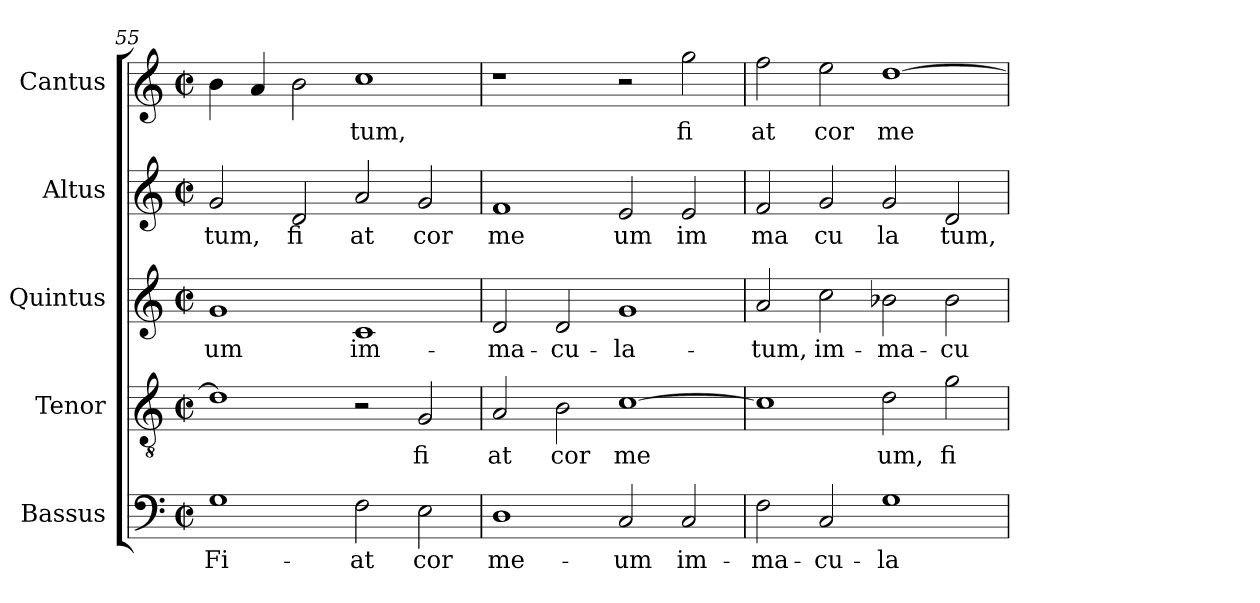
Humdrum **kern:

**kern	**text	**kern	**text	**kern	**text	**kern	**text	**kern	**text
*part5	*part5	*part4	*part4	*part3	*part3	*part2	*part2	*part1	*part1
*staff5	*staff5	*staff4	*staff4	*staff3	*staff3	*staff2	*staff2	*staff1	*staff1
*I"Bassus	*	*I"Tenor	*	*I"Quintus	*	*I"Altus	*	*I"Cantus	*
!!LO:PB:g=z
*clefF4	*	*clefGv2	*	*clefG2	*	*clefG2	*	*clefG2	*
*k[]	*	*k[]	*	*k[]	*	*k[]	*	*k[]	*
*C:	*	*C:	*	*C:	*	*C:	*	*C:	*
*M2/2	*	*M2/2	*	*M2/2	*	*M2/2	*	*M2/2	*
*met(c|)	*	*met(c|)	*	*met(c|)	*	*met(c|)	*	*met(c|)	*
=55	=55	=55	=55	=55	=55	=55	=55	=55	=55
!	!LO:LY:b:cj	!	!LO:LY:b:cj	!	!LO:LY:b:cj	!	!LO:LY:b:cj	!	!LO:LY:b:cj
1G	Fi-	1d]	.	1g	um	2g/	tum,	4b\	.
!	!	!	!	!	!	!	!	!	!LO:LY:b:cj
.	.	.	.	.	.	.	.	4a/	.
!	!	!	!	!	!	!	!LO:LY:b:cj	!	!LO:LY:b:cj
.	.	.	.	.	.	2d/	fi	2b\	.
!	!LO:LY:b:cj	!	!	!	!LO:LY:b:cj	!	!LO:LY:b:cj	!	!LO:LY:b:cj
2F\	-at	2r	.	1c	im-	2a/	at	1cc	tum,
!	!LO:LY:b:cj	!	!LO:LY:b:cj	!	!	!	!LO:LY:b:cj	!	!
2E\	cor	2G/	fi	.	.	2g/	cor	.	.
=56	=56	=56	=56	=56	=56	=56	=56	=56	=56
!	!LO:LY:b:cj	!	!LO:LY:b:cj	!	!LO:LY:b:cj	!	!LO:LY:b:cj	!	!
1D	me-	2A/	at	2d/	-ma-	1f	me	1r	.
!	!	!	!LO:LY:b:cj	!	!LO:LY:b:cj	!	!	!	!
.	.	2B\	cor	2d/	-cu-	.	.	.	.
!	!LO:LY:b:cj	!	!LO:LY:b:cj	!	!LO:LY:b:cj	!	!LO:LY:b:cj	!	!
2C/	-um	[>1c	me	1g	-la-	2e/	um	2r	.
!	!LO:LY:b:cj	!	!	!	!	!	!LO:LY:b:cj	!	!LO:LY:b:cj
2C/	im-	.	.	.	.	2e/	im	2gg\	fi
=57	=57	=57	=57	=57	=57	=57	=57	=57	=57
!	!LO:LY:b:cj	!	!LO:LY:b:cj	!	!LO:LY:b:cj	!	!LO:LY:b:cj	!	!LO:LY:b:cj
2F\	-ma-	1c]	.	2a/	-tum,	2f/	ma	2ff\	at
!	!LO:LY:b:cj	!	!	!	!LO:LY:b:cj	!	!LO:LY:b:cj	!	!LO:LY:b:cj
2C/	-cu-	.	.	2cc\	im-	2g/	cu	2ee\	cor
!	!LO:LY:b:cj	!	!LO:LY:b:cj	!	!LO:LY:b:cj	!	!LO:LY:b:cj	!	!LO:LY:b:cj
1G	-la-	2d\	um,	2b-X\	-ma-	2g/	la	[>1dd	me
!	!	!	!LO:LY:b:cj	!	!LO:LY:b:cj	!	!LO:LY:b:cj	!	!
.	.	2g\	fi	2b-\	-cu-	2d/	tum,	.	.
=	=	=	=	=	=	=	=	=	=
*-	*-	*-	*-	*-	*-	*-	*-	*-	*-
